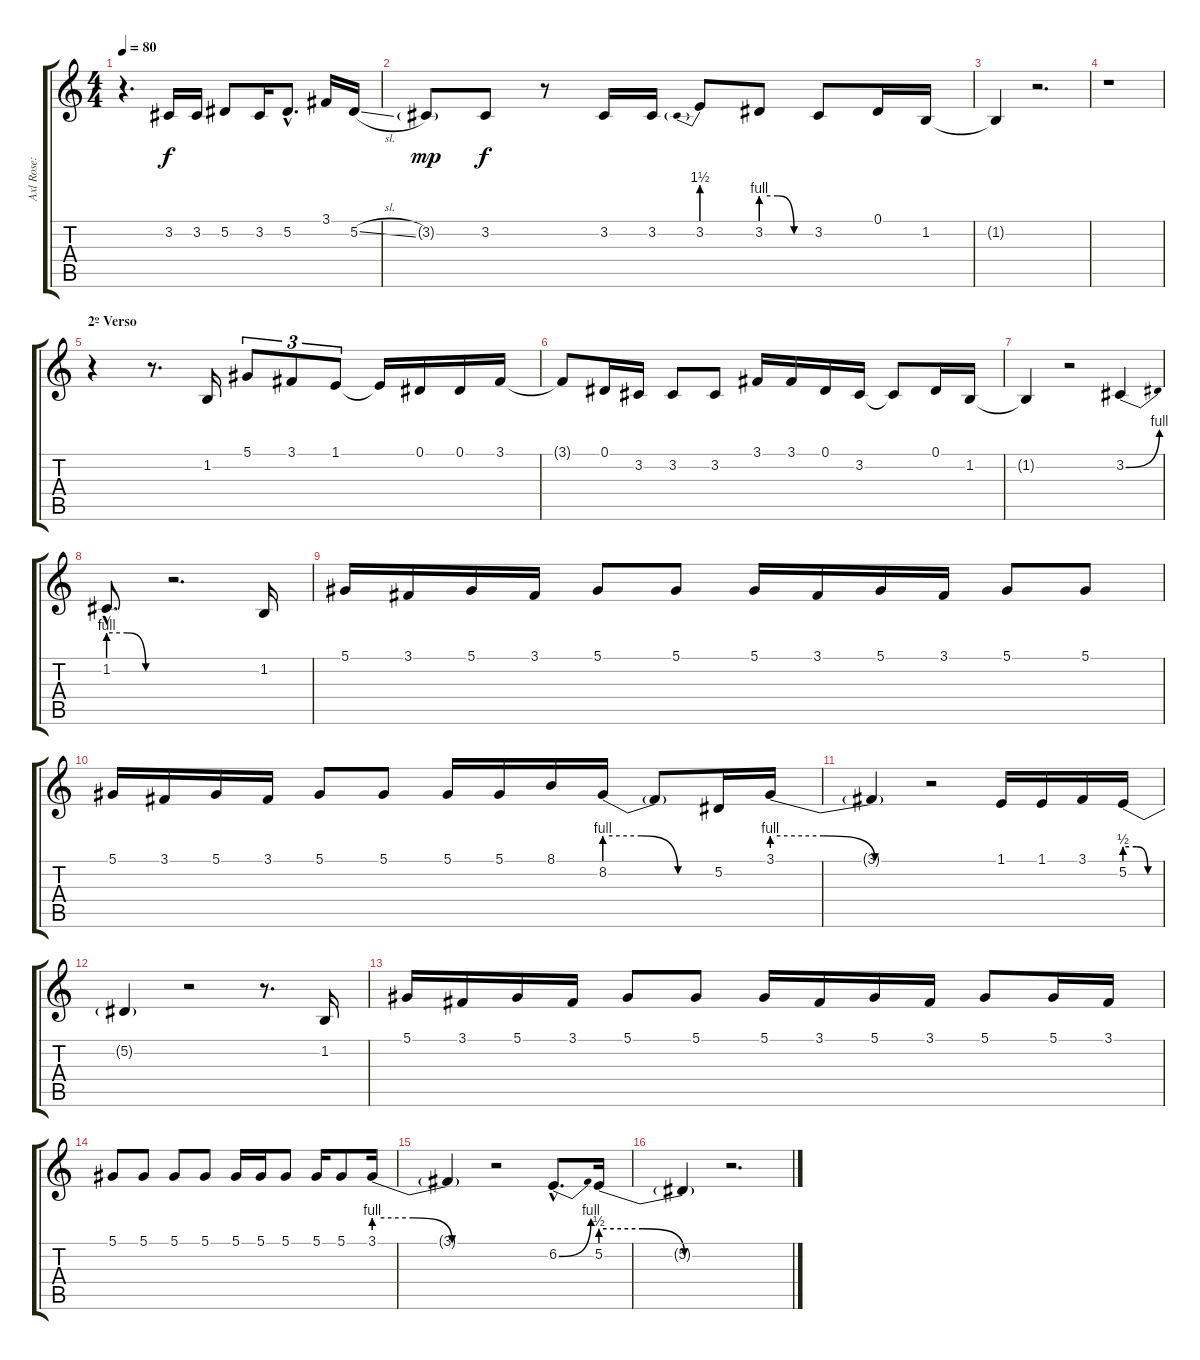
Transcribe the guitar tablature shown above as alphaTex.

\track ("Axl Rose: Vocal" "Axl Rose: ") {instrument synthvoice}
\staff {score tabs}
\tuning (Eb4 Bb3 Gb3 Db3 Ab2 Eb2) {hide}
\ts (4 4)
\tempo 80
\clef g2
\ks c
r.4{d dy f} 3.2.16 3.2.16 5.2.8 3.2.16 5.2{hac}.8{d} 3.1.16 5.2{sl}.16 |
3.2{g}.8{dy mp} 3.2.8{dy f} r.8 3.2.16 3.2.16 3.2{be (prebend 0 6 60 6)}.8 3.2{be (custom 0 4 20 4 40 0 60 0)}.8 3.2.8 0.1.16 1.2.16 |
1.2{t}.4 r.2{d} |
r.1 |
\section ("" "2º Verso")
r.4 r.8{d} 1.2.16 5.1.8{tu (3 2)} 3.1.8{tu (3 2)} 1.1.8{tu (3 2)} 1.1{t}.16 0.1.16 0.1.16 3.1.16 |
3.1{t}.8 0.1.16 3.2.16 3.2.8 3.2.8 3.1.16 3.1.16 0.1.16 3.2.16 3.2{t}.8 0.1.16 1.2.16 |
1.2{t}.4 r.2 3.2{be (bend 0 0 60 4)}.4 |
1.2{be (custom 0 4 20 4 40 0 60 0) hac}.8{d} r.2{d} 1.2.16{volume 13 instrument sopranosax} |
5.1.16 3.1.16 5.1.16 3.1.16 5.1.8 5.1.8 5.1.16 3.1.16 5.1.16 3.1.16 5.1.8 5.1.8 |
5.1.16 3.1.16 5.1.16 3.1.16 5.1.8 5.1.8 5.1.16 5.1.16 8.1.16 8.2{be (custom 0 4 20 4 40 0 60 0)}.16 8.2{t}.8 5.2.16 3.1{be (custom 0 4 20 4 40 0 60 0)}.16 |
3.1{t}.4 r.2 1.1.16 1.1.16 3.1.16 5.2{be (custom 0 2 20 2 40 0 60 0)}.16 |
5.2{t}.4 r.2 r.8{d} 1.2.16 |
5.1.16 3.1.16 5.1.16 3.1.16 5.1.8 5.1.8 5.1.16 3.1.16 5.1.16 3.1.16 5.1.8 5.1.16 3.1.16 |
5.1.8 5.1.8 5.1.8 5.1.8 5.1.16 5.1.16 5.1.8 5.1.16 5.1.8 3.1{be (custom 0 4 20 4 40 0 60 0)}.16 |
3.1{t}.4 r.2 6.2{be (bend 0 0 60 4) hac}.8{d} 5.2{be (custom 0 2 20 2 40 0 60 0)}.16 |
5.2{t}.4 r.2{d}
